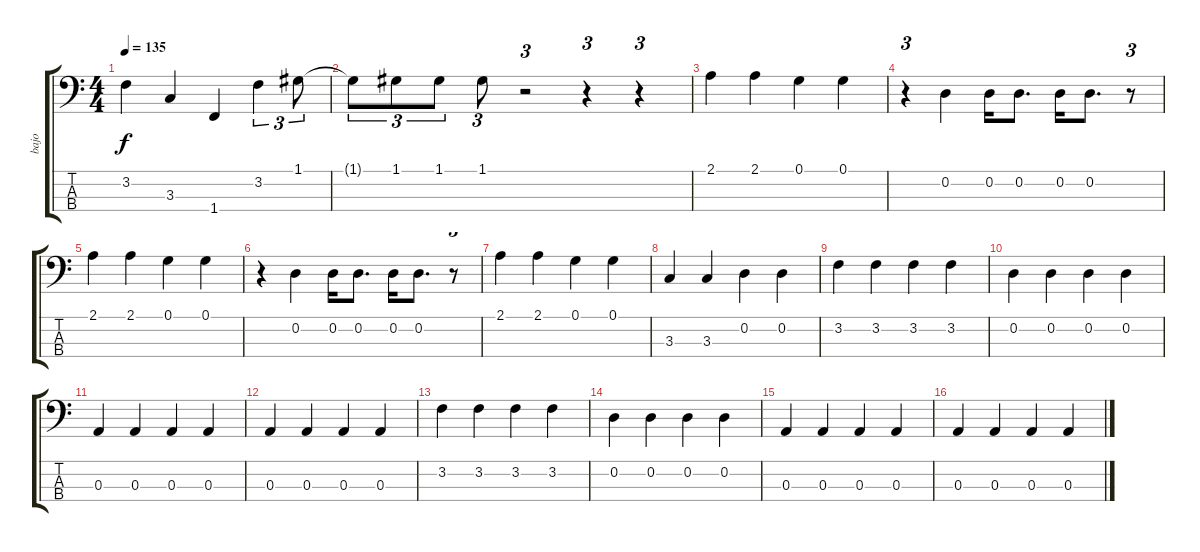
\track ("bajo" "bajo") {instrument electricbassfinger}
\staff {score tabs}
\tuning (G2 D2 A1 E1) {hide}
\ts (4 4)
\tempo 135
\clef f4
\ks c
3.2.4{dy f} 3.3.4 1.4.4 3.2.4{tu (3 2)} 1.1.8{tu (3 2)} |
1.1{t}.8{tu (3 2)} 1.1.8{tu (3 2)} 1.1.8{tu (3 2)} 1.1.8{tu (3 2)} r.2{tu (3 2)} r.4{tu (3 2)} r.4{tu (3 2)} |
2.1.4 2.1.4 0.1.4 0.1.4 |
r.4{tu (3 2)} 0.2.4 0.2.16 0.2.8{d} 0.2.16 0.2.8{d} r.8{tu (3 2)} |
2.1.4 2.1.4 0.1.4 0.1.4 |
r.4{tu (3 2)} 0.2.4 0.2.16 0.2.8{d} 0.2.16 0.2.8{d} r.8{tu (3 2)} |
2.1.4 2.1.4 0.1.4 0.1.4 |
3.3.4 3.3.4 0.2.4 0.2.4 |
3.2.4 3.2.4 3.2.4 3.2.4 |
0.2.4 0.2.4 0.2.4 0.2.4 |
0.3.4 0.3.4 0.3.4 0.3.4 |
0.3.4 0.3.4 0.3.4 0.3.4 |
3.2.4 3.2.4 3.2.4 3.2.4 |
0.2.4 0.2.4 0.2.4 0.2.4 |
0.3.4 0.3.4 0.3.4 0.3.4 |
0.3.4 0.3.4 0.3.4 0.3.4
